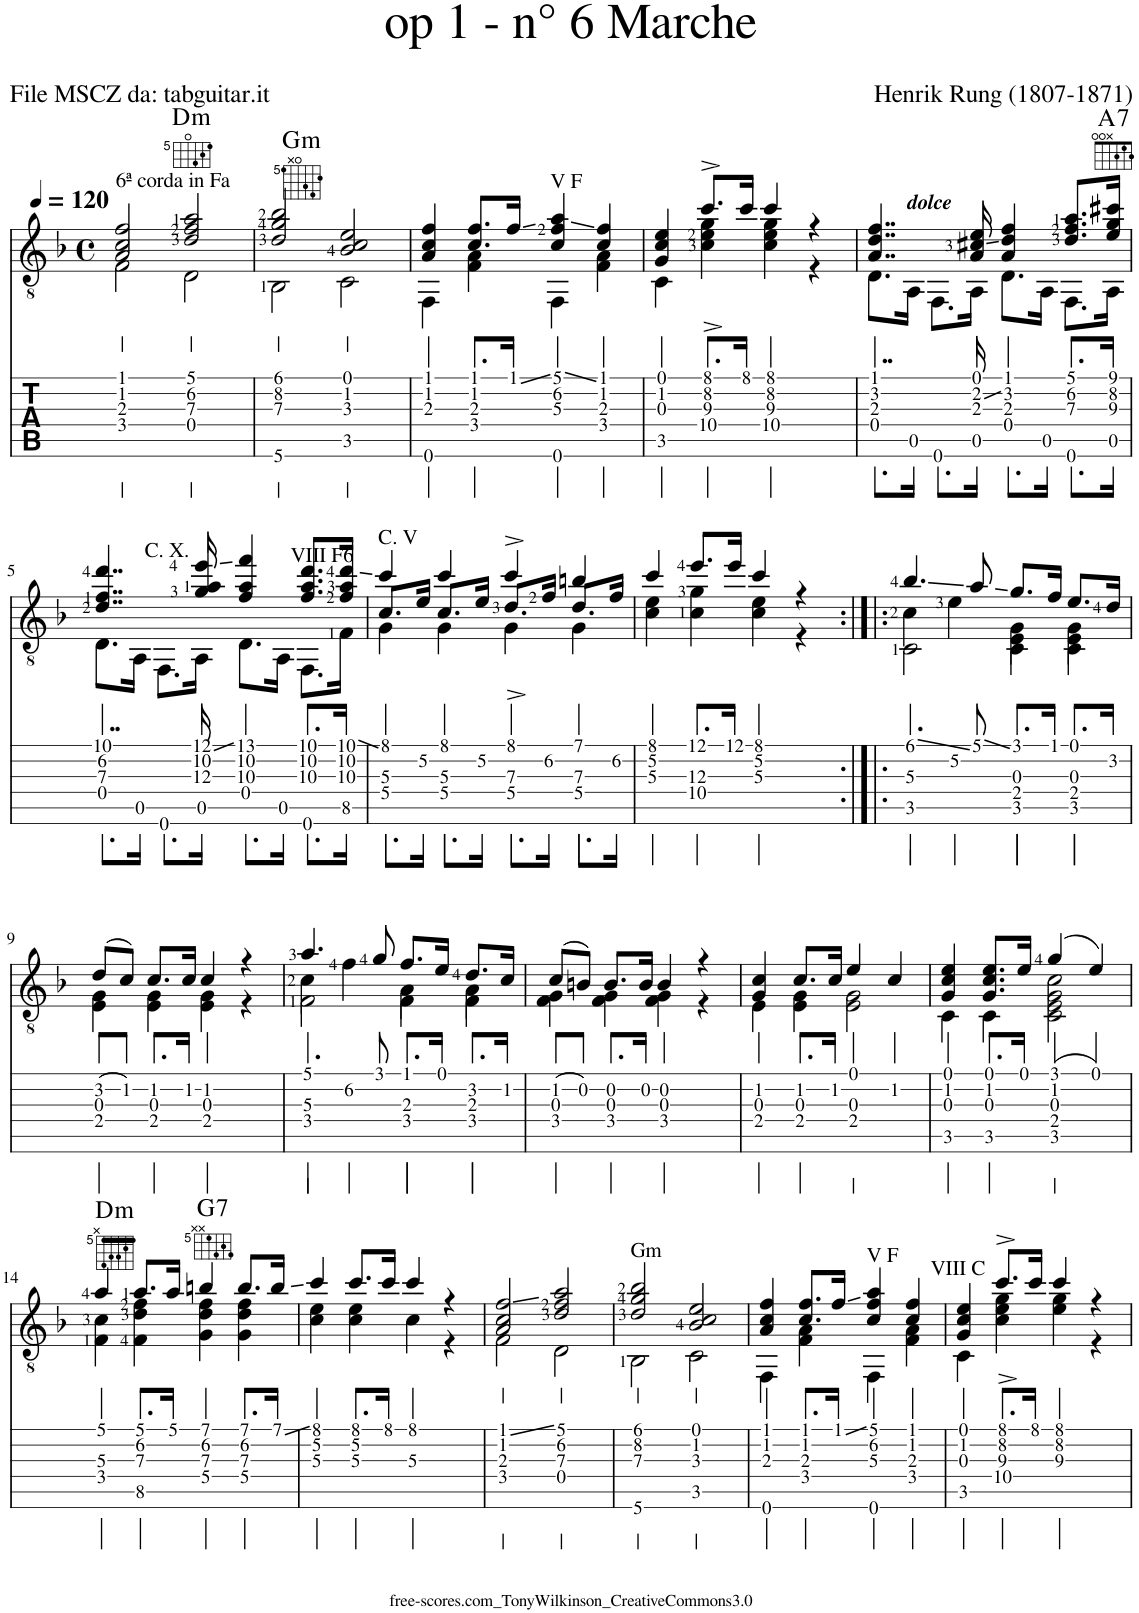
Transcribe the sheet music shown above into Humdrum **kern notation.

**kern	**kern	**harte
*part2	*part1	*part1
*staff2	*staff1	*
*I"Chitarra classica (Intavolatura)	*I"Guitar	*
*stria6	*	*
*	*clefGv2	*
*k[b-]	*k[b-]	*
*M4/4	*M4/4	*
*met(c)	*met(c)	*
*MM120	*MM120	*
=	=	=
*^	*^	*
!	!	!LO:TX:a:t=6ª corda in Fa	!	!
2A/ 2c/ 2f/	2F\	2A/ 2c/ 2f/	2F\	.
!	!	!	!	!LO:H:kt=m
2d/ 2f/ 2a/	2D\	2d/ 2f/ 2a/	2D\	D:min
=1	=1	=1	=1	=1
!	!	!	!	!LO:H:kt=m
2d/ 2g/ 2b-/	2BB-\	2d/ 2g/ 2b-/	2BB-\	G:min
2B-/ 2c/ 2e/	2C\	2B-/ 2c/ 2e/	2C\	.
=2	=2	=2	=2	=2
4A/ 4c/ 4f/	4FF\	4A/ 4c/ 4f/	4FF\	.
8.c/ 8.f/L	4F\ 4A\	8.c/ 8.f/L	4F\ 4A\	.
16f/Jk	.	16f/Jk	.	.
!	!	!LO:TX:a:t=V F	!	!
4c/ 4f/ 4a/	4FF\	4c/ 4f/ 4a/	4FF\	.
4c/ 4f/	4F\ 4A\	4c/ 4f/	4F\ 4A\	.
=3	=3	=3	=3	=3
4G/ 4c/ 4e/	4C\	4G/ 4c/ 4e/	4C\	.
8.cc^/L	4c\ 4e\ 4g\	8.cc^/L	4c\ 4e\ 4g\	.
16cc/Jk	.	16cc/Jk	.	.
4cc/	4c\ 4e\ 4g\	4cc/	4c\ 4e\ 4g\	.
4r	4r	4r	4r	.
=4	=4	=4	=4	=4
4..A/ 4..d/ 4..f/	8.D\L	4..A/ 4..d/ 4..f/	8.D\L	.
!	!	!	!LO:TX:a:Bi:t=dolce	!
.	16AA\Jk	.	16AA\Jk	.
.	8.FF\L	.	8.FF\L	.
16A/ 16c#X/ 16e/	16AA\Jk	16A/ 16c#X/ 16e/	16AA\Jk	.
4A/ 4d/ 4f/	8.D\L	4A/ 4d/ 4f/	8.D\L	.
.	16AA\Jk	.	16AA\Jk	.
8.d/ 8.f/ 8.a/L	8.FF\L	8.d/ 8.f/ 8.a/L	8.FF\L	.
!	!	!	!	!LO:H:kt=7
16e/ 16g/ 16cc#X/Jk	16AA\Jk	16e/ 16g/ 16cc#X/Jk	16AA\Jk	A:7
!!LO:LB:g=z	!!
=5	=5	=5	=5	=5
4..d/ 4..f/ 4..dd/	8.D\L	4..d/ 4..f/ 4..dd/	8.D\L	.
.	16AA\Jk	.	16AA\Jk	.
.	8.FF\L	.	8.FF\L	.
!	!	!LO:TX:a:t=C. X.	!	!
16g/ 16a/ 16ee/	16AA\Jk	16g/ 16a/ 16ee/	16AA\Jk	.
4f/ 4a/ 4ff/	8.D\L	4f/ 4a/ 4ff/	8.D\L	.
.	16AA\Jk	.	16AA\Jk	.
8.f/ 8.a/ 8.dd/L	8.FF\L	8.f/ 8.a/ 8.dd/L	8.FF\L	.
!	!	!LO:TX:a:t=VIII F6	!	!
16f/ 16a/ 16dd/Jk	16F\Jk	16f/ 16a/ 16dd/Jk	16F\Jk	.
=6	=6	=6	=6	=6
*	*^	*	*^	*
!	!	!	!LO:TX:a:t=C. V	!	!	!
4cc/	8.c\L	4G\	4cc/	8.c/L	4G\	.
.	16e\Jk	.	.	16e/Jk	.	.
4cc/	8.c\L	4G\	4cc/	8.c/L	4G\	.
.	16e\Jk	.	.	16e/Jk	.	.
4cc^/	8.d\L	4G\	4cc^/	8.d/L	4G\	.
.	16f\Jk	.	.	16f/Jk	.	.
4bn/	8.d\L	4G\	4bn/	8.d/L	4G\	.
.	16f\Jk	.	.	16f/Jk	.	.
*	*v	*v	*	*	*	*
*	*	*	*v	*v	*
=7	=7	=7	=7	=7
4cc/	4c\ 4e\	4cc/	4c\ 4e\	.
8.ee/L	4c\ 4g\	8.ee/L	4c\ 4g\	.
16ee/Jk	.	16ee/Jk	.	.
4cc/	4c\ 4e\	4cc/	4c\ 4e\	.
4r	4r	4r	4r	.
=8:|!|:	=8:|!|:	=8:|!|:	=8:|!|:	=8:|!|:
*	*^	*	*^	*
4.b-/	4c\	2C\	4.b-/	4c\	2C\	.
.	4e\	.	.	4e\	.	.
8a/	.	.	8a/	.	.	.
8.g/L	4E\ 4G\	4C\	8.g/L	4E\ 4G\	4C\	.
16f/Jk	.	.	16f/Jk	.	.	.
8.e/L	4E\ 4G\	4C\	8.e/L	4E\ 4G\	4C\	.
16d/Jk	.	.	16d/Jk	.	.	.
*	*v	*v	*	*	*	*
*	*	*	*v	*v	*
!!LO:LB:g=z
=9	=9	=9	=9	=9
(8d/L	4E\ 4G\	(8d/L	4E\ 4G\	.
8c/J)	.	8c/J)	.	.
8.c/L	4E\ 4G\	8.c/L	4E\ 4G\	.
16c/Jk	.	16c/Jk	.	.
4c/	4E\ 4G\	4c/	4E\ 4G\	.
4r	4r	4r	4r	.
=10	=10	=10	=10	=10
*	*^	*	*^	*
4.a/	4c\	2F\	4.a/	4c\	2F\	.
.	4f\	.	.	4f\	.	.
8g/	.	.	8g/	.	.	.
8.f/L	4A\	4F\	8.f/L	4A\	4F\	.
16e/Jk	.	.	16e/Jk	.	.	.
8.d/L	4A\	4F\	8.d/L	4A\	4F\	.
16c/Jk	.	.	16c/Jk	.	.	.
*	*v	*v	*	*	*	*
*	*	*	*v	*v	*
=11	=11	=11	=11	=11
(8c/L	4F\ 4G\	(8c/L	4F\ 4G\	.
8Bn/J)	.	8Bn/J)	.	.
8.B/L	4F\ 4G\	8.B/L	4F\ 4G\	.
16B/Jk	.	16B/Jk	.	.
4B/	4F\ 4G\	4B/	4F\ 4G\	.
4r	4r	4r	4r	.
=12	=12	=12	=12	=12
4G/ 4c/	4E\	4G/ 4c/	4E\	.
8.c/L	4E\ 4G\	8.c/L	4E\ 4G\	.
16c/Jk	.	16c/Jk	.	.
4e/	2E\ 2G\	4e/	2E\ 2G\	.
4c/	.	4c/	.	.
=13	=13	=13	=13	=13
4G/ 4c/ 4e/	4C\	4G/ 4c/ 4e/	4C\	.
8.G/ 8.c/ 8.e/L	4C\	8.G/ 8.c/ 8.e/L	4C\	.
16e/Jk	.	16e/Jk	.	.
(4g/	2C\ 2E\ 2G\ 2c\	(4g/	2C\ 2E\ 2G\ 2c\	.
4e/)	.	4e/)	.	.
!!LO:LB:g=z	!!
=14	=14	=14	=14	=14
4a/	4F\ 4c\	4a/	4F\ 4c\	.
!	!	!	!	!LO:H:kt=m
8.a/L	4F\ 4d\ 4f\	8.a/L	4F\ 4d\ 4f\	D:min
16a/Jk	.	16a/Jk	.	.
!	!	!	!	!LO:H:kt=7
4bn/	4G\ 4d\ 4f\	4bn/	4G\ 4d\ 4f\	G:7
8.b/L	4G\ 4d\ 4f\	8.b/L	4G\ 4d\ 4f\	.
16b/Jk	.	16b/Jk	.	.
=15	=15	=15	=15	=15
4cc/	4c\ 4e\	4cc/	4c\ 4e\	.
8.cc/L	4c\ 4e\	8.cc/L	4c\ 4e\	.
16cc/Jk	.	16cc/Jk	.	.
4cc/	4c\	4cc/	4c\	.
4r	4r	4r	4r	.
=16	=16	=16	=16	=16
2A/ 2c/ 2f/	2F\	2A/ 2c/ 2f/	2F\	.
2d/ 2f/ 2a/	2D\	2d/ 2f/ 2a/	2D\	.
=17	=17	=17	=17	=17
!	!	!LO:TX:a:t=Gm	!	!
2d/ 2g/ 2b-/	2BB-\	2d/ 2g/ 2b-/	2BB-\	.
2B-/ 2c/ 2e/	2C\	2B-/ 2c/ 2e/	2C\	.
=18	=18	=18	=18	=18
4A/ 4c/ 4f/	4FF\	4A/ 4c/ 4f/	4FF\	.
8.c/ 8.f/L	4F\ 4A\	8.c/ 8.f/L	4F\ 4A\	.
16f/Jk	.	16f/Jk	.	.
!	!	!LO:TX:a:t=V F	!	!
4c/ 4f/ 4a/	4FF\	4c/ 4f/ 4a/	4FF\	.
4c/ 4f/	4F\ 4A\	4c/ 4f/	4F\ 4A\	.
=19	=19	=19	=19	=19
4G/ 4c/ 4e/	4C\	4G/ 4c/ 4e/	4C\	.
!	!	!LO:TX:a:t=VIII C	!	!
8.cc^/L	4c\ 4e\ 4g\	8.cc^/L	4c\ 4e\ 4g\	.
16cc/Jk	.	16cc/Jk	.	.
4cc/	4e\ 4g\	4cc/	4e\ 4g\	.
4r	4r	4r	4r	.
*v	*v	*	*	*
*	*v	*v	*
=	=	=
*-	*-	*-
